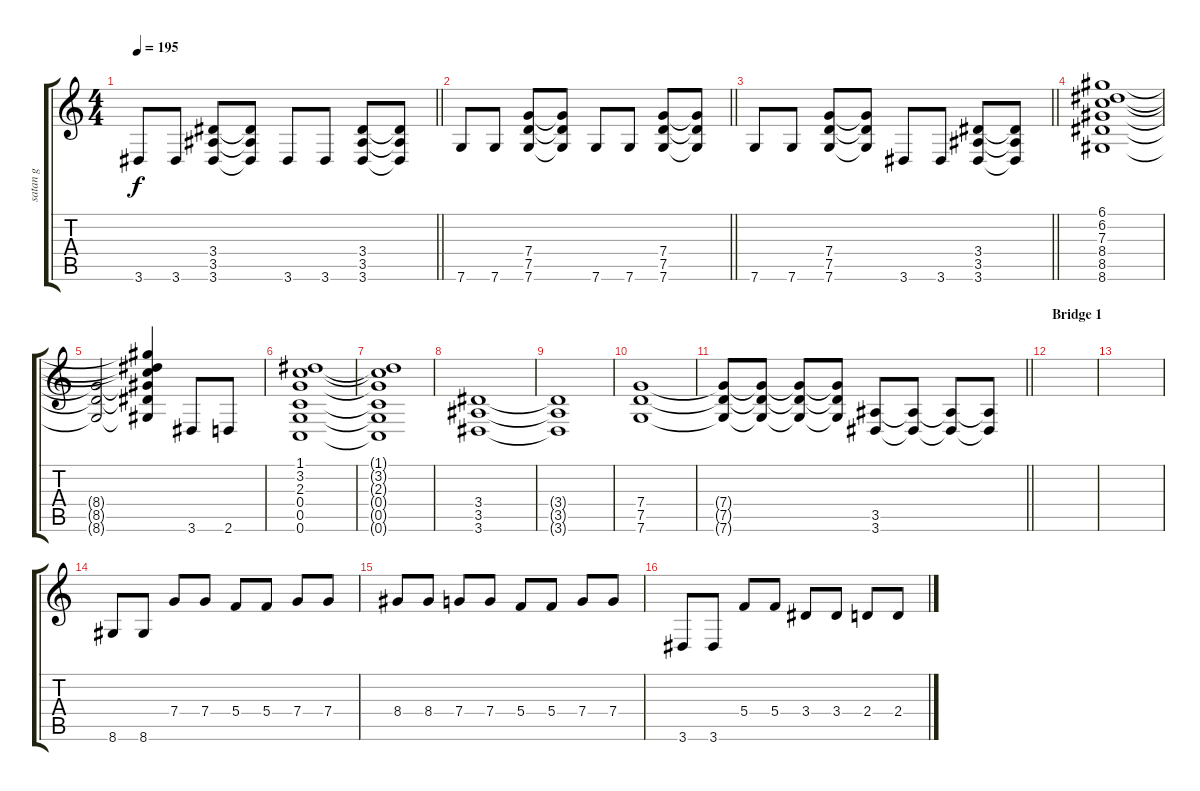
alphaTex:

\track ("satan g" "satan g") {instrument distortionguitar}
\staff {score tabs}
\tuning (D4 A3 F3 C3 G2 C2) {hide}
\ts (4 4)
\tempo 195
\clef g2
\barLineRight lightlight
\ks c
3.6.8{dy f} 3.6.8 (3.4 3.5 3.6).8 (3.4{t} 3.5{t} 3.6{t}).8 3.6.8 3.6.8 (3.4 3.5 3.6).8 (3.4{t} 3.5{t} 3.6{t}).8 |
\barLineRight lightlight
7.6.8 7.6.8 (7.4 7.5 7.6).8 (7.4{t} 7.5{t} 7.6{t}).8 7.6.8 7.6.8 (7.4 7.5 7.6).8 (7.4{t} 7.5{t} 7.6{t}).8 |
\barLineRight lightlight
7.6.8 7.6.8 (7.4 7.5 7.6).8 (7.4{t} 7.5{t} 7.6{t}).8 3.6.8 3.6.8 (3.4 3.5 3.6).8 (3.4{t} 3.5{t} 3.6{t}).8 |
(6.1 6.2 7.3 8.4 8.5 8.6).1 |
(8.4{t} 8.5{t} 8.6{t}).2 (6.1{t} 6.2{t} 7.3{t} 8.4{t} 8.5{t} 8.6{t}).4 3.6.8 2.6.8 |
(1.1 3.2 2.3 0.4 0.5 0.6).1 |
(1.1{t} 3.2{t} 2.3{t} 0.4{t} 0.5{t} 0.6{t}).1 |
(3.4 3.5 3.6).1 |
(3.4{t} 3.5{t} 3.6{t}).1 |
(7.4 7.5 7.6).1 |
\barLineRight lightlight
(7.4{t} 7.5{t} 7.6{t}).8 (7.4{t} 7.5{t} 7.6{t}).8 (7.4{t} 7.5{t} 7.6{t}).8 (7.4{t} 7.5{t} 7.6{t}).8 (3.5 3.6).8 (3.5{t} 3.6{t}).8 (3.5{t} 3.6{t}).8 (3.5{t} 3.6{t}).8 |
\section ("" "Bridge 1")
|
|
8.6.8 8.6.8 7.4.8 7.4.8 5.4.8 5.4.8 7.4.8 7.4.8 |
8.4.8 8.4.8 7.4.8 7.4.8 5.4.8 5.4.8 7.4.8 7.4.8 |
3.6.8 3.6.8 5.4.8 5.4.8 3.4.8 3.4.8 2.4.8 2.4.8
